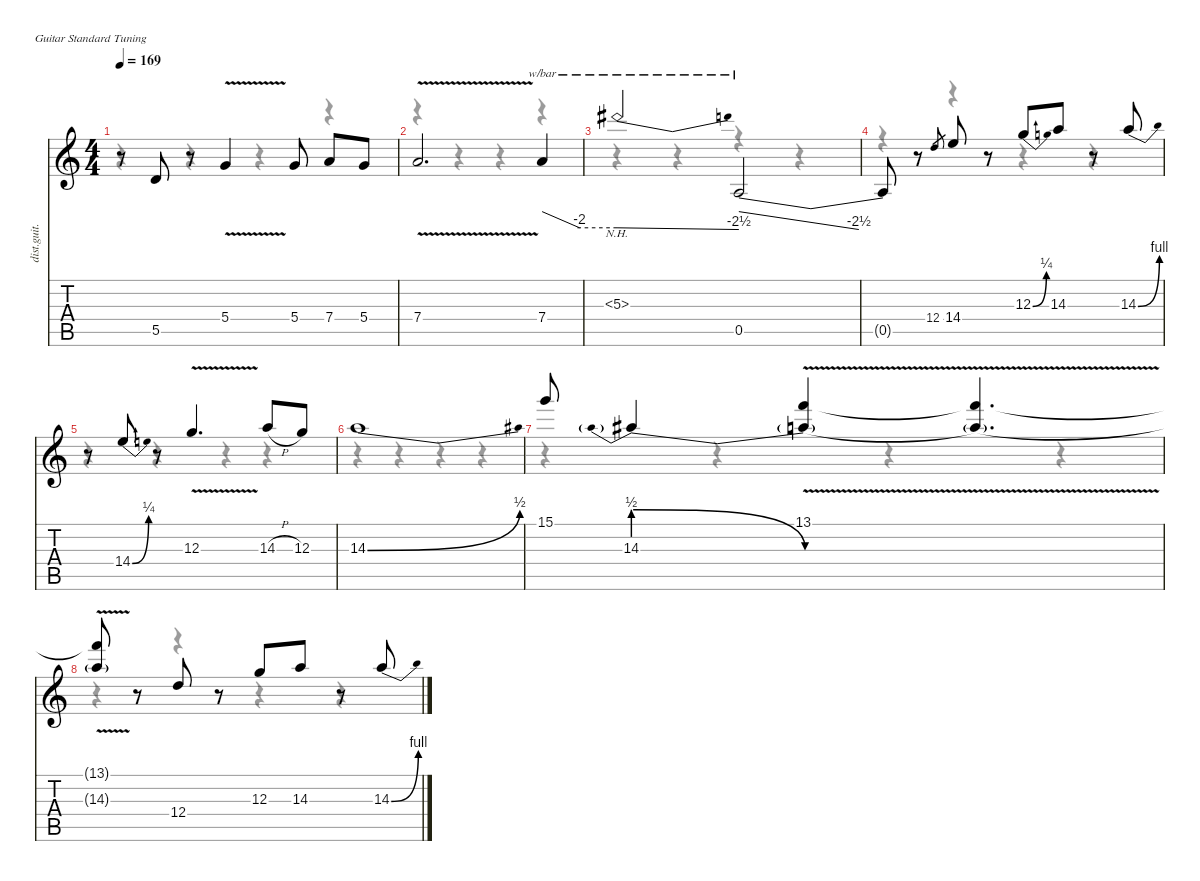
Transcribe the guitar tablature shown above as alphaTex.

\defaultSystemsLayout 4
\hideDynamics
\bracketExtendMode nobrackets
\otherSystemsTrackNameOrientation horizontal
\track ("Lead" "dist.guit.") {instrument distortionguitar}
\staff {score tabs}
\tuning (E4 B3 G3 D3 A2 E2)
\voice
\ts (4 4)
\tempo 169
\clef g2
\ks c
r.8{dy ff beam Up} 5.5.8{beam Up} r.8{beam Up} 5.4{v}.4{beam Up} 5.4.8{beam Up} 7.4.8{dy f beam Up} 5.4.8{beam Up} |
7.4{v}.2{d dy ff beam Up} 7.4.4{tbe (custom default 0 0 30 -8 30 -8 60 -8) dy f beam Up} |
5.3{nh}.2{tbe (dive default 0 -8 60 -10) beam Up} 0.5.2{tbe (dive default 0 0 60 -10) beam Up} |
0.5{t}.8{beam Up} r.8{beam Up} 12.4.8{gr dy mf beam Up} 14.4.8{dy f beam Up} r.8{beam Up} 12.3{be (bend 0 0 30 1)}.8{beam Up} 14.3.8{beam Up} r.8{beam Up} 14.3{be (bend 0 0 30 4)}.8{beam Up} |
r.8{beam Up} 14.4{be (bend 0 0 30 1)}.8{beam Up} r.8{beam Up} 12.3{v}.4{d beam Up} 14.3{h}.8{beam Up} 12.3.8{beam Up} |
14.3{be (bend 0 0 45 2)}.1{beam Up} |
15.1.8{beam Up} 14.3{be (prebendrelease 0 2 60 0)}.4{beam Up} (13.1{v} 14.3{be (hold 0 0 60 0) t}).4{beam Up} (13.1{v t} 14.3{be (hold 0 0 60 0) t}).4{d beam Up} |
(13.1{v t} 14.3{be (hold 0 0 60 0) t}).8{beam Up} r.8{beam Up} 12.4.8{beam Up} r.8{beam Up} 12.3.8{beam Up} 14.3.8{beam Up} r.8{beam Up} 14.3{be (bend 0 0 30 4)}.8{beam Up}
\voice
\clef g2
\ottava regular
\simile none
\ks c
r.4{dy mf beam Down} r.4{beam Down} r.4{beam Down} r.4{beam Down} |
r.4{beam Down} r.4{beam Down} r.4{beam Down} r.4{beam Down} |
r.4{beam Down} r.4{beam Down} r.4{beam Down} r.4{beam Down} |
r.4{beam Down} r.4{beam Down} r.4{beam Down} r.4{beam Down} |
r.4{beam Down} r.4{beam Down} r.4{beam Down} r.4{beam Down} |
r.4{beam Down} r.4{beam Down} r.4{beam Down} r.4{beam Down} |
r.4{beam Down} r.4{beam Down} r.4{beam Down} r.4{beam Down} |
r.4{beam Down} r.4{beam Down} r.4{beam Down} r.4{beam Down}
